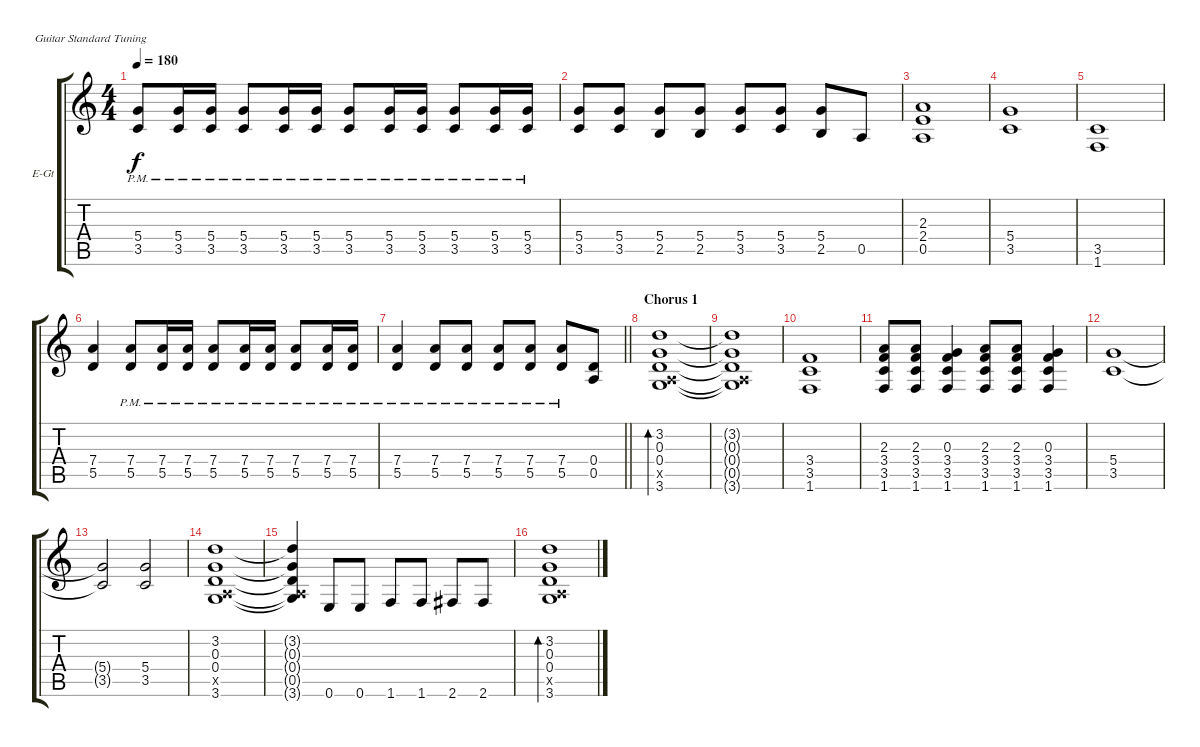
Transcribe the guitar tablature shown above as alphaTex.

\bracketExtendMode groupsimilarinstruments
\firstSystemTrackNameOrientation horizontal
\otherSystemsTrackNameOrientation horizontal
\track ("Dave Murray" "E-Gt") {instrument overdrivenguitar}
\staff {score tabs}
\tuning (E4 B3 G3 D3 A2 E2)
\ts (4 4)
\tempo 180
\clef g2
\ks c
(5.4{pm} 3.5{pm}).8{dy f} (5.4{pm} 3.5{pm}).16 (5.4{pm} 3.5{pm}).16 (5.4{pm} 3.5{pm}).8 (5.4{pm} 3.5{pm}).16 (5.4{pm} 3.5{pm}).16 (5.4{pm} 3.5{pm}).8 (5.4{pm} 3.5{pm}).16 (5.4{pm} 3.5{pm}).16 (5.4{pm} 3.5{pm}).8 (5.4{pm} 3.5{pm}).16 (5.4{pm} 3.5{pm}).16 |
(5.4 3.5).8 (5.4 3.5).8 (5.4 2.5).8 (5.4 2.5).8 (5.4 3.5).8 (5.4 3.5).8 (5.4 2.5).8 0.5.8 |
(2.3 2.4 0.5).1 |
(5.4 3.5).1 |
(3.5 1.6).1 |
(7.4 5.5).4 (7.4{pm} 5.5{pm}).8 (7.4{pm} 5.5{pm}).16 (7.4{pm} 5.5{pm}).16 (7.4{pm} 5.5{pm}).8 (7.4{pm} 5.5{pm}).16 (7.4{pm} 5.5{pm}).16 (7.4{pm} 5.5{pm}).8 (7.4{pm} 5.5{pm}).16 (7.4{pm} 5.5{pm}).16 |
\barLineRight lightlight
(7.4{pm} 5.5{pm}).4 (7.4{pm} 5.5{pm}).8 (7.4{pm} 5.5{pm}).8 (7.4{pm} 5.5{pm}).8 (7.4{pm} 5.5{pm}).8 (7.4{pm} 5.5{pm}).8 (0.4 0.5).8 |
\section ("" "Chorus 1")
(3.2 0.3 0.4 0.5{x} 3.6).1{bd 240} |
(3.2{t} 0.3{t} 0.4{t} 0.5{x t} 3.6{t}).1 |
(3.4 3.5 1.6).1 |
(2.3 3.4 3.5 1.6).8 (2.3 3.4 3.5 1.6).8 (0.3 3.4 3.5 1.6).4 (2.3 3.4 3.5 1.6).8 (2.3 3.4 3.5 1.6).8 (0.3 3.4 3.5 1.6).4 |
(5.4 3.5).1 |
(5.4{t} 3.5{t}).2 (5.4 3.5).2 |
(3.2 0.3 0.4 0.5{x} 3.6).1 |
(3.2{t} 0.3{t} 0.4{t} 0.5{x t} 3.6{t}).4 0.6.8 0.6.8 1.6.8 1.6.8 2.6.8 2.6.8 |
(3.2 0.3 0.4 0.5{x} 3.6).1{bd 240}
